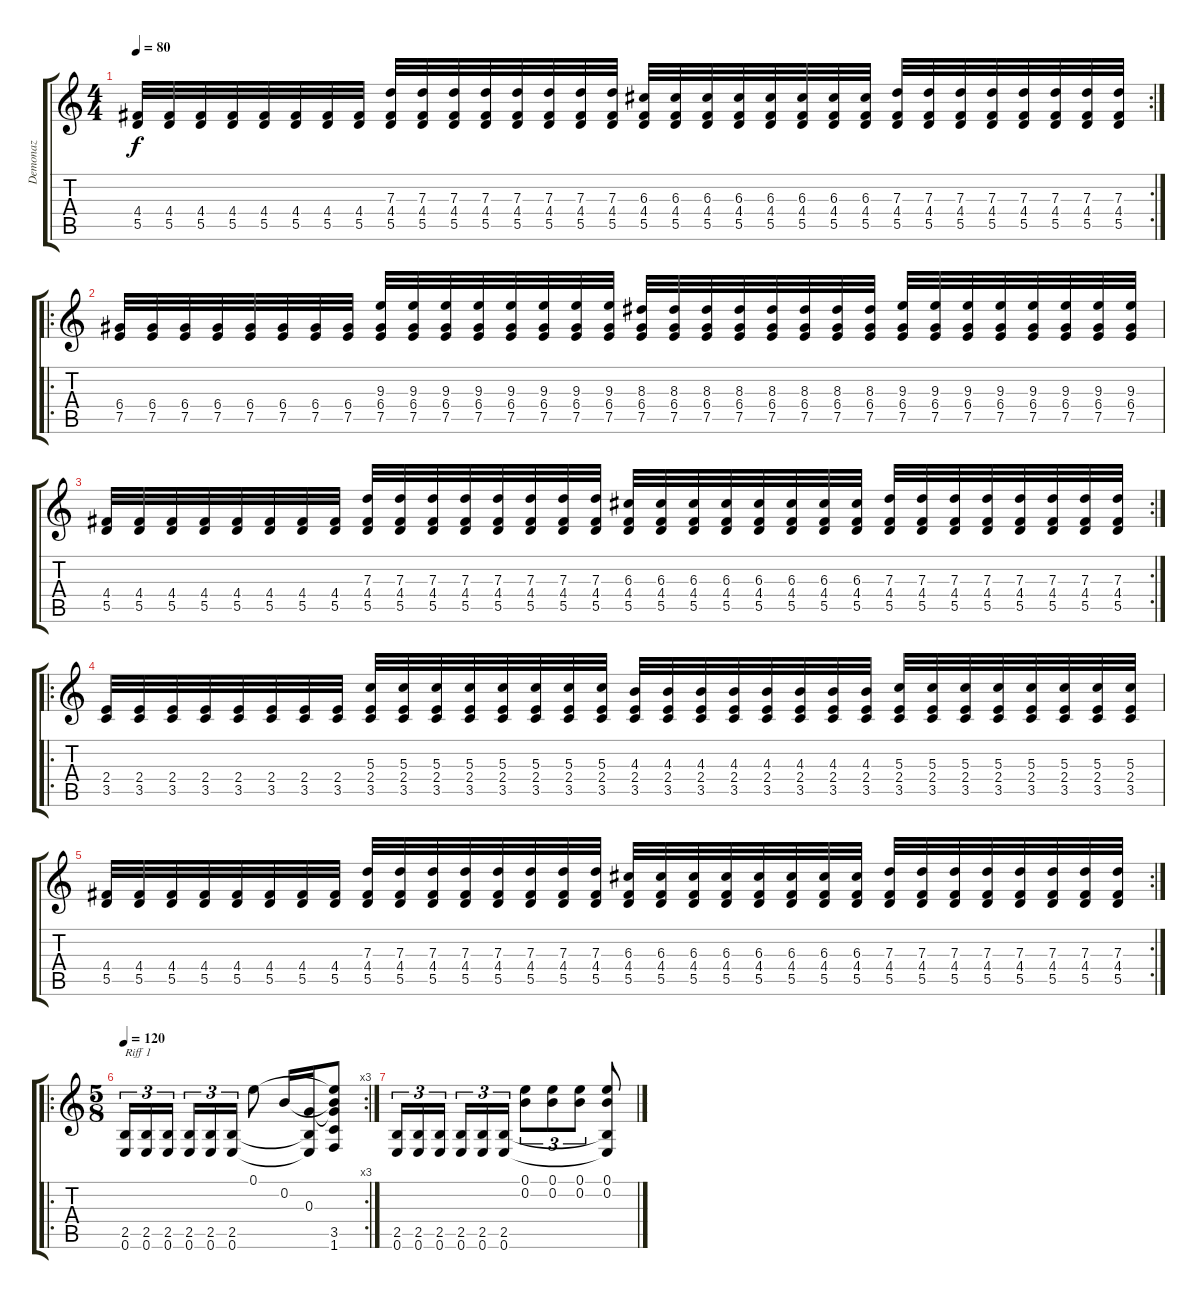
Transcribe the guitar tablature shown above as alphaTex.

\track ("Demonaz" "Demonaz") {instrument distortionguitar}
\staff {score tabs}
\tuning (E4 B3 G3 D3 A2 E2) {hide}
\rc 2
\ts (4 4)
\tempo 80
\clef g2
\ks c
(4.4 5.5).32{dy f} (4.4 5.5).32 (4.4 5.5).32 (4.4 5.5).32 (4.4 5.5).32 (4.4 5.5).32 (4.4 5.5).32 (4.4 5.5).32 (7.3 4.4 5.5).32 (7.3 4.4 5.5).32 (7.3 4.4 5.5).32 (7.3 4.4 5.5).32 (7.3 4.4 5.5).32 (7.3 4.4 5.5).32 (7.3 4.4 5.5).32 (7.3 4.4 5.5).32 (6.3 4.4 5.5).32 (6.3 4.4 5.5).32 (6.3 4.4 5.5).32 (6.3 4.4 5.5).32 (6.3 4.4 5.5).32 (6.3 4.4 5.5).32 (6.3 4.4 5.5).32 (6.3 4.4 5.5).32 (7.3 4.4 5.5).32 (7.3 4.4 5.5).32 (7.3 4.4 5.5).32 (7.3 4.4 5.5).32 (7.3 4.4 5.5).32 (7.3 4.4 5.5).32 (7.3 4.4 5.5).32 (7.3 4.4 5.5).32 |
\ro
(6.4 7.5).32 (6.4 7.5).32 (6.4 7.5).32 (6.4 7.5).32 (6.4 7.5).32 (6.4 7.5).32 (6.4 7.5).32 (6.4 7.5).32 (9.3 6.4 7.5).32 (9.3 6.4 7.5).32 (9.3 6.4 7.5).32 (9.3 6.4 7.5).32 (9.3 6.4 7.5).32 (9.3 6.4 7.5).32 (9.3 6.4 7.5).32 (9.3 6.4 7.5).32 (8.3 6.4 7.5).32 (8.3 6.4 7.5).32 (8.3 6.4 7.5).32 (8.3 6.4 7.5).32 (8.3 6.4 7.5).32 (8.3 6.4 7.5).32 (8.3 6.4 7.5).32 (8.3 6.4 7.5).32 (9.3 6.4 7.5).32 (9.3 6.4 7.5).32 (9.3 6.4 7.5).32 (9.3 6.4 7.5).32 (9.3 6.4 7.5).32 (9.3 6.4 7.5).32 (9.3 6.4 7.5).32 (9.3 6.4 7.5).32 |
\rc 2
(4.4 5.5).32 (4.4 5.5).32 (4.4 5.5).32 (4.4 5.5).32 (4.4 5.5).32 (4.4 5.5).32 (4.4 5.5).32 (4.4 5.5).32 (7.3 4.4 5.5).32 (7.3 4.4 5.5).32 (7.3 4.4 5.5).32 (7.3 4.4 5.5).32 (7.3 4.4 5.5).32 (7.3 4.4 5.5).32 (7.3 4.4 5.5).32 (7.3 4.4 5.5).32 (6.3 4.4 5.5).32 (6.3 4.4 5.5).32 (6.3 4.4 5.5).32 (6.3 4.4 5.5).32 (6.3 4.4 5.5).32 (6.3 4.4 5.5).32 (6.3 4.4 5.5).32 (6.3 4.4 5.5).32 (7.3 4.4 5.5).32 (7.3 4.4 5.5).32 (7.3 4.4 5.5).32 (7.3 4.4 5.5).32 (7.3 4.4 5.5).32 (7.3 4.4 5.5).32 (7.3 4.4 5.5).32 (7.3 4.4 5.5).32 |
\ro
(2.4 3.5).32 (2.4 3.5).32 (2.4 3.5).32 (2.4 3.5).32 (2.4 3.5).32 (2.4 3.5).32 (2.4 3.5).32 (2.4 3.5).32 (5.3 2.4 3.5).32 (5.3 2.4 3.5).32 (5.3 2.4 3.5).32 (5.3 2.4 3.5).32 (5.3 2.4 3.5).32 (5.3 2.4 3.5).32 (5.3 2.4 3.5).32 (5.3 2.4 3.5).32 (4.3 2.4 3.5).32 (4.3 2.4 3.5).32 (4.3 2.4 3.5).32 (4.3 2.4 3.5).32 (4.3 2.4 3.5).32 (4.3 2.4 3.5).32 (4.3 2.4 3.5).32 (4.3 2.4 3.5).32 (5.3 2.4 3.5).32 (5.3 2.4 3.5).32 (5.3 2.4 3.5).32 (5.3 2.4 3.5).32 (5.3 2.4 3.5).32 (5.3 2.4 3.5).32 (5.3 2.4 3.5).32 (5.3 2.4 3.5).32 |
\rc 2
(4.4 5.5).32 (4.4 5.5).32 (4.4 5.5).32 (4.4 5.5).32 (4.4 5.5).32 (4.4 5.5).32 (4.4 5.5).32 (4.4 5.5).32 (7.3 4.4 5.5).32 (7.3 4.4 5.5).32 (7.3 4.4 5.5).32 (7.3 4.4 5.5).32 (7.3 4.4 5.5).32 (7.3 4.4 5.5).32 (7.3 4.4 5.5).32 (7.3 4.4 5.5).32 (6.3 4.4 5.5).32 (6.3 4.4 5.5).32 (6.3 4.4 5.5).32 (6.3 4.4 5.5).32 (6.3 4.4 5.5).32 (6.3 4.4 5.5).32 (6.3 4.4 5.5).32 (6.3 4.4 5.5).32 (7.3 4.4 5.5).32 (7.3 4.4 5.5).32 (7.3 4.4 5.5).32 (7.3 4.4 5.5).32 (7.3 4.4 5.5).32 (7.3 4.4 5.5).32 (7.3 4.4 5.5).32 (7.3 4.4 5.5).32 |
\ro
\rc 3
\ts (5 8)
\tempo 120
(2.5 0.6).16{tu (3 2) txt "Riff 1"} (2.5 0.6).16{tu (3 2)} (2.5 0.6).16{tu (3 2)} (2.5 0.6).16{tu (3 2)} (2.5 0.6).16{tu (3 2)} (2.5 0.6).16{tu (3 2)} 0.1.8 0.2.16 (0.3 2.5{t} 0.6{t}).16 (0.1{t} 0.2{t} 0.3{t} 3.5 1.6).8 |
(2.5 0.6).16{tu (3 2)} (2.5 0.6).16{tu (3 2)} (2.5 0.6).16{tu (3 2)} (2.5 0.6).16{tu (3 2)} (2.5 0.6).16{tu (3 2)} (2.5 0.6).16{tu (3 2)} (0.1 0.2).8{tu (3 2)} (0.1 0.2).8{tu (3 2)} (0.1 0.2).8{tu (3 2)} (0.1 0.2 2.5{t} 0.6{t}).8
